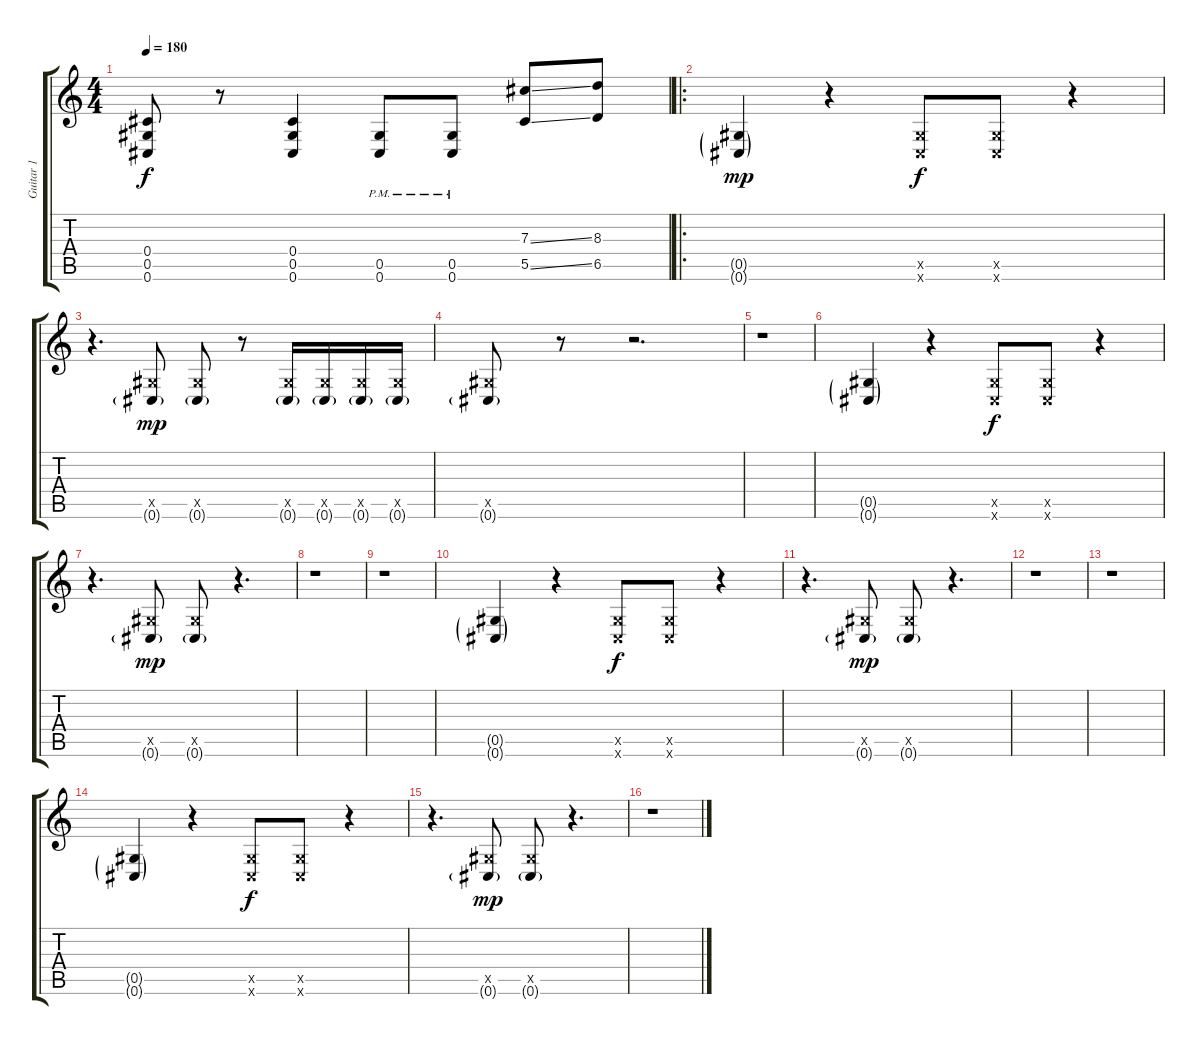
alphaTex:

\track ("Guitar 1" "Guitar 1") {instrument distortionguitar}
\staff {score tabs}
\tuning (Eb4 Bb3 Gb3 Db3 Ab2 Db2) {hide}
\ts (4 4)
\tempo 180
\clef g2
\ks c
(0.4 0.5 0.6).8{dy f} r.8 (0.4 0.5 0.6).4 (0.5{pm} 0.6{pm}).8 (0.5{pm} 0.6{pm}).8 (7.3{ss} 5.5{ss}).8 (8.3 6.5).8 |
\ro
(0.5{g} 0.6{g}).4{dy mp} r.4 (0.5{x} 0.6{x}).8{dy f} (0.5{x} 0.6{x}).8 r.4 |
r.4{d} (0.5{x} 0.6{g}).8{dy mp} (0.5{x} 0.6{g}).8 r.8 (0.5{x} 0.6{g}).16 (0.5{x} 0.6{g}).16 (0.5{x} 0.6{g}).16 (0.5{x} 0.6{g}).16 |
(0.5{x} 0.6{g}).8 r.8 r.2{d} |
r.1 |
(0.5{g} 0.6{g}).4 r.4 (0.5{x} 0.6{x}).8{dy f} (0.5{x} 0.6{x}).8 r.4 |
r.4{d} (0.5{x} 0.6{g}).8{dy mp} (0.5{x} 0.6{g}).8 r.4{d} |
r.1 |
r.1 |
(0.5{g} 0.6{g}).4 r.4 (0.5{x} 0.6{x}).8{dy f} (0.5{x} 0.6{x}).8 r.4 |
r.4{d} (0.5{x} 0.6{g}).8{dy mp} (0.5{x} 0.6{g}).8 r.4{d} |
r.1 |
r.1 |
(0.5{g} 0.6{g}).4 r.4 (0.5{x} 0.6{x}).8{dy f} (0.5{x} 0.6{x}).8 r.4 |
r.4{d} (0.5{x} 0.6{g}).8{dy mp} (0.5{x} 0.6{g}).8 r.4{d} |
r.1
